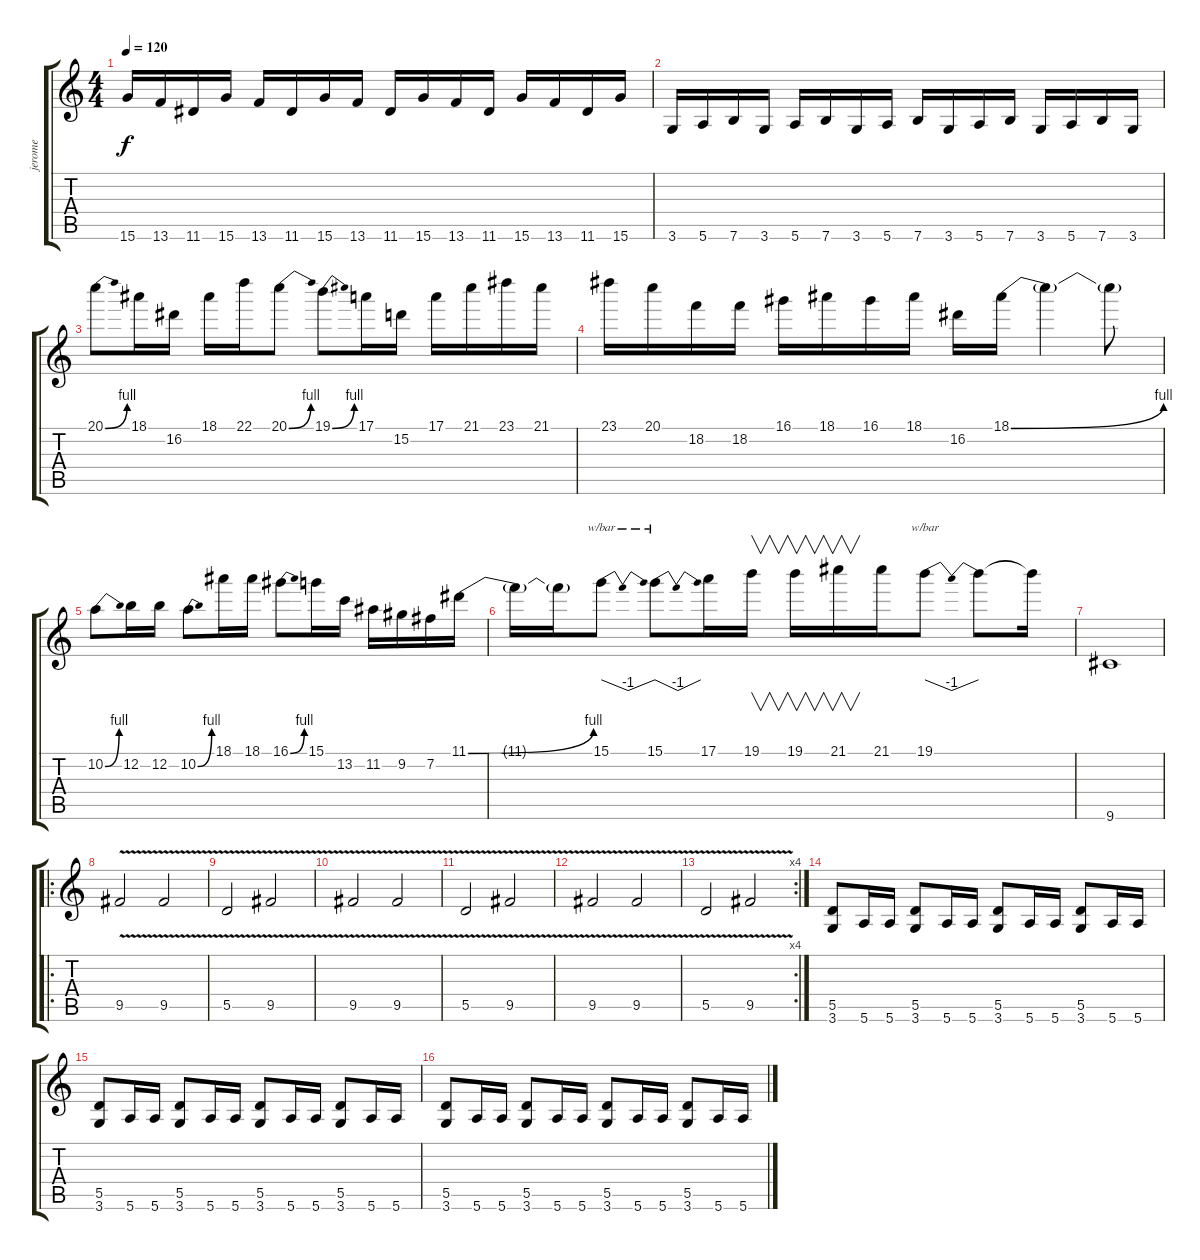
\track ("jerome" "jerome") {instrument distortionguitar}
\staff {score tabs}
\tuning (E4 B3 G3 D3 A2 E2) {hide}
\ts (4 4)
\tempo 120
\clef g2
\ks c
15.6.16{dy f} 13.6.16 11.6.16 15.6.16 13.6.16 11.6.16 15.6.16 13.6.16 11.6.16 15.6.16 13.6.16 11.6.16 15.6.16 13.6.16 11.6.16 15.6.16 |
3.6.16 5.6.16 7.6.16 3.6.16 5.6.16 7.6.16 3.6.16 5.6.16 7.6.16 3.6.16 5.6.16 7.6.16 3.6.16 5.6.16 7.6.16 3.6.16 |
20.1{be (bend 0 0 60 4)}.8 18.1.16 16.2.16 18.1.16 22.1.16 20.1{be (bend 0 0 60 4)}.8 19.1{be (bend 0 0 60 4)}.8 17.1.16 15.2.16 17.1.16 21.1.16 23.1.16 21.1.16 |
23.1.16 20.1.16 18.2.16 18.2.16 16.1.16 18.1.16 16.1.16 18.1.16 16.2.16 18.1{be (bend 0 0 60 4)}.16 18.1{t}.4 18.1{t}.8 |
10.2{be (bend 0 0 60 4)}.8 12.2.16 12.2.16 10.2{be (bend 0 0 60 4)}.8 18.1.16 18.1.16 16.1{be (bend 0 0 60 4)}.8 15.1.16 13.2.16 11.2.16 9.2.16 7.2.16 11.1{be (bend 0 0 60 4)}.16 |
11.1{t}.16 11.1{t}.16 15.1.8{tbe (dip default 0 0 30 -4 60 0)} 15.1.8{tbe (dip default 0 0 30 -4 60 0)} 17.1.16 19.1.16{v} 19.1.16{v} 21.1.16{v} 21.1.16 19.1.8{tbe (dip default 0 0 30 -4 60 0)} 19.1{t}.8 19.1{t}.16 |
9.6.1{volume 9} |
\ro
9.5{v}.2 9.5{v}.2 |
5.5{v}.2 9.5{v}.2 |
9.5{v}.2 9.5{v}.2 |
5.5{v}.2 9.5{v}.2 |
9.5{v}.2 9.5{v}.2 |
\rc 4
5.5{v}.2 9.5{v}.2 |
(5.5 3.6).8{volume 9} 5.6.16{volume 9} 5.6.16 (5.5 3.6).8 5.6.16 5.6.16 (5.5 3.6).8 5.6.16 5.6.16 (5.5 3.6).8 5.6.16 5.6.16 |
(5.5 3.6).8{volume 9} 5.6.16{volume 9} 5.6.16 (5.5 3.6).8 5.6.16 5.6.16 (5.5 3.6).8 5.6.16 5.6.16 (5.5 3.6).8 5.6.16 5.6.16 |
(5.5 3.6).8{volume 9} 5.6.16{volume 9} 5.6.16 (5.5 3.6).8 5.6.16 5.6.16 (5.5 3.6).8 5.6.16 5.6.16 (5.5 3.6).8 5.6.16 5.6.16
